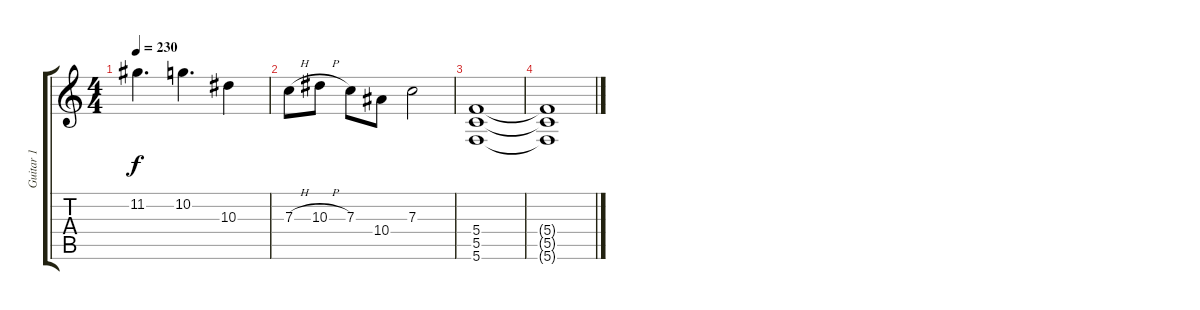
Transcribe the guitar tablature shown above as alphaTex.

\track ("Guitar 1" "Guitar 1") {instrument distortionguitar}
\staff {score tabs}
\tuning (D4 A3 F3 C3 G2 C2) {hide}
\ts (4 4)
\tempo 230
\clef g2
\ks c
11.2.4{d dy f} 10.2.4{d} 10.3.4 |
7.3{h}.8 10.3{h}.8 7.3.8 10.4.8 7.3.2 |
(5.4 5.5 5.6).1 |
(5.4{t} 5.5{t} 5.6{t}).1
